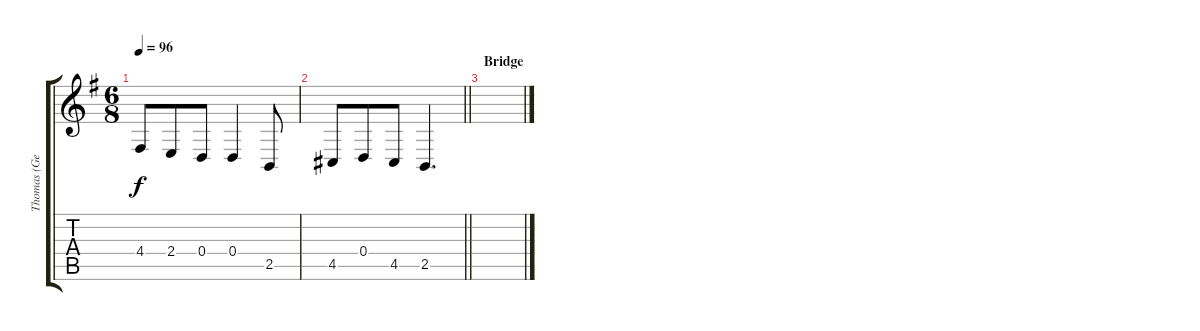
\track ("Thomas (Gesang)" "Thomas (Ge") {instrument tenorsax}
\staff {score tabs}
\tuning (E4 B3 G3 D3 A2 E2) {hide}
\ts (6 8)
\tempo 96
\clef g2
\ks g
4.4.8{dy f} 2.4.8 0.4.8 0.4.4 2.5.8 |
\barLineRight lightlight
4.5.8 0.4.8 4.5.8 2.5.4{d} |
\section ("" "Bridge")
